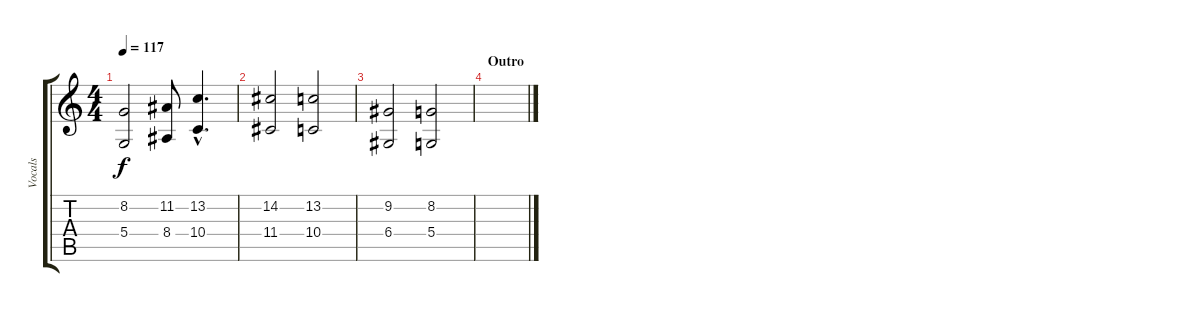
\track ("Vocals" "Vocals") {instrument clarinet}
\staff {score tabs}
\tuning (E4 B3 G3 D3 A2 E2) {hide}
\ts (4 4)
\tempo 117
\clef g2
\ks c
(8.2 5.4).2{dy f} (11.2 8.4).8 (13.2{hac} 10.4{hac}).4{d} |
(14.2 11.4).2 (13.2 10.4).2 |
(9.2 6.4).2 (8.2 5.4).2 |
\section ("" "Outro")
